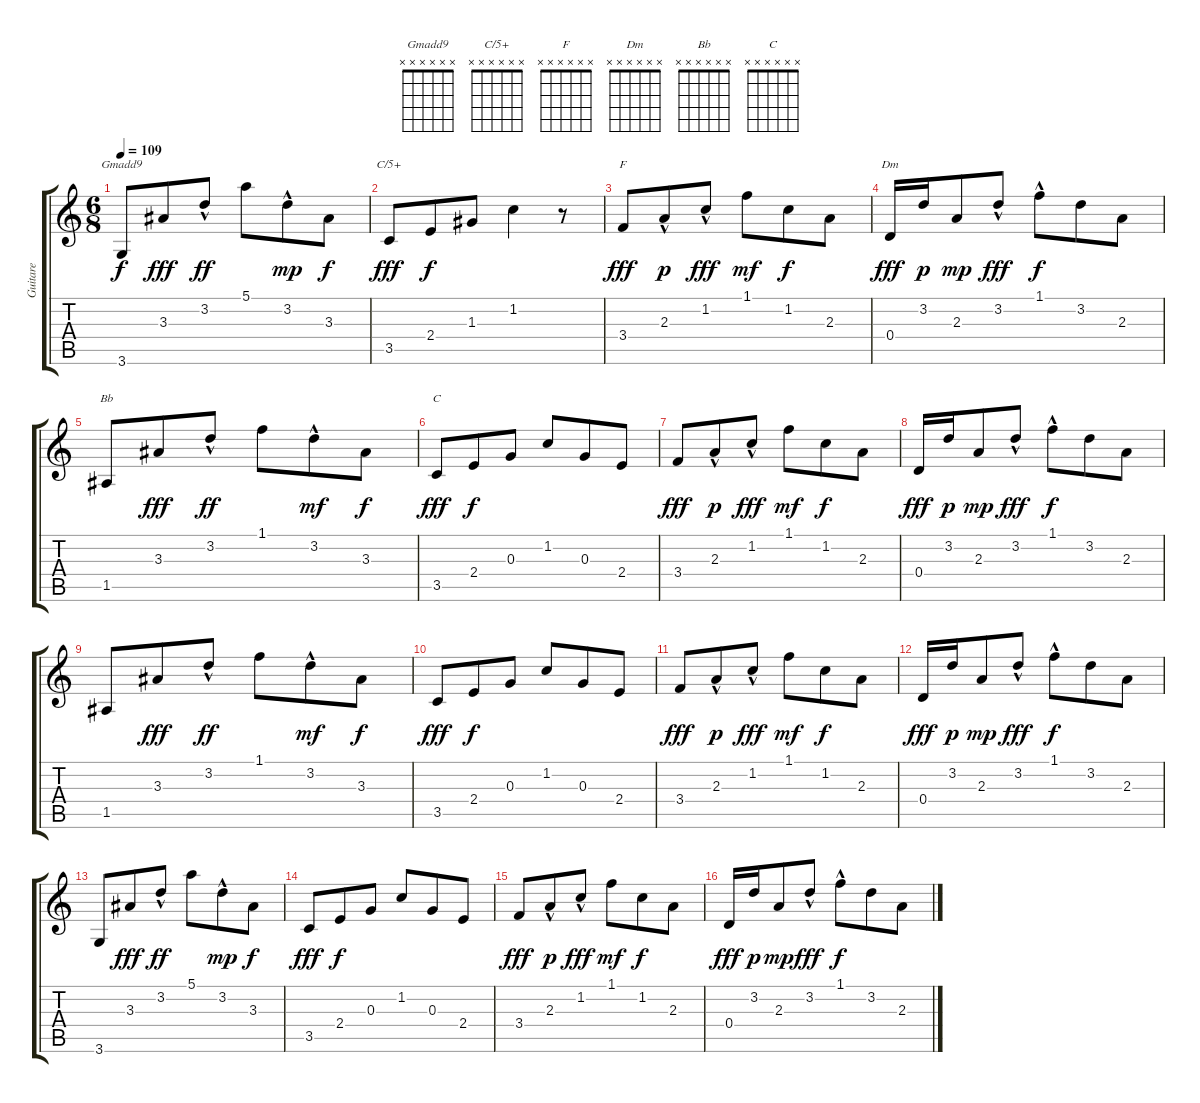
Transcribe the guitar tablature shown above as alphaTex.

\track ("Guitare" "Guitare") {instrument acousticguitarsteel}
\staff {score tabs}
\tuning (E4 B3 G3 D3 A2 E2) {hide}
\chord ("Gmadd9" x x x x x x) {firstfret 0}
\chord ("C/5+" x x x x x x) {firstfret 0}
\chord ("F" x x x x x x) {firstfret 0}
\chord ("Dm" x x x x x x) {firstfret 0}
\chord ("Bb" x x x x x x) {firstfret 0}
\chord ("C" x x x x x x) {firstfret 0}
\ts (6 8)
\tempo 109
\clef g2
\ks c
3.6.8{ch "Gmadd9" dy f} 3.3.8{dy fff} 3.2{hac}.8{dy ff} 5.1.8 3.2{hac}.8{dy mp} 3.3.8{dy f} |
3.5.8{ch "C/5+" dy fff} 2.4.8{dy f} 1.3.8 1.2.4 r.8 |
3.4.8{ch "F" dy fff} 2.3{hac}.8{dy p} 1.2{hac}.8{dy fff} 1.1.8{dy mf} 1.2.8{dy f} 2.3.8 |
0.4.16{ch "Dm" dy fff} 3.2.16{dy p} 2.3.8{dy mp} 3.2{hac}.8{dy fff} 1.1{hac}.8{dy f} 3.2.8 2.3.8 |
1.5.8{ch "Bb"} 3.3.8{dy fff} 3.2{hac}.8{dy ff} 1.1.8 3.2{hac}.8{dy mf} 3.3.8{dy f} |
3.5.8{ch "C" dy fff} 2.4.8{dy f} 0.3.8 1.2.8 0.3.8 2.4.8 |
3.4.8{dy fff} 2.3{hac}.8{dy p} 1.2{hac}.8{dy fff} 1.1.8{dy mf} 1.2.8{dy f} 2.3.8 |
0.4.16{dy fff} 3.2.16{dy p} 2.3.8{dy mp} 3.2{hac}.8{dy fff} 1.1{hac}.8{dy f} 3.2.8 2.3.8 |
1.5.8 3.3.8{dy fff} 3.2{hac}.8{dy ff} 1.1.8 3.2{hac}.8{dy mf} 3.3.8{dy f} |
3.5.8{dy fff} 2.4.8{dy f} 0.3.8 1.2.8 0.3.8 2.4.8 |
3.4.8{dy fff} 2.3{hac}.8{dy p} 1.2{hac}.8{dy fff} 1.1.8{dy mf} 1.2.8{dy f} 2.3.8 |
0.4.16{dy fff} 3.2.16{dy p} 2.3.8{dy mp} 3.2{hac}.8{dy fff} 1.1{hac}.8{dy f} 3.2.8 2.3.8 |
3.6.8 3.3.8{dy fff} 3.2{hac}.8{dy ff} 5.1.8 3.2{hac}.8{dy mp} 3.3.8{dy f} |
3.5.8{dy fff} 2.4.8{dy f} 0.3.8 1.2.8 0.3.8 2.4.8 |
3.4.8{dy fff} 2.3{hac}.8{dy p} 1.2{hac}.8{dy fff} 1.1.8{dy mf} 1.2.8{dy f} 2.3.8 |
0.4.16{dy fff} 3.2.16{dy p} 2.3.8{dy mp} 3.2{hac}.8{dy fff} 1.1{hac}.8{dy f} 3.2.8 2.3.8
